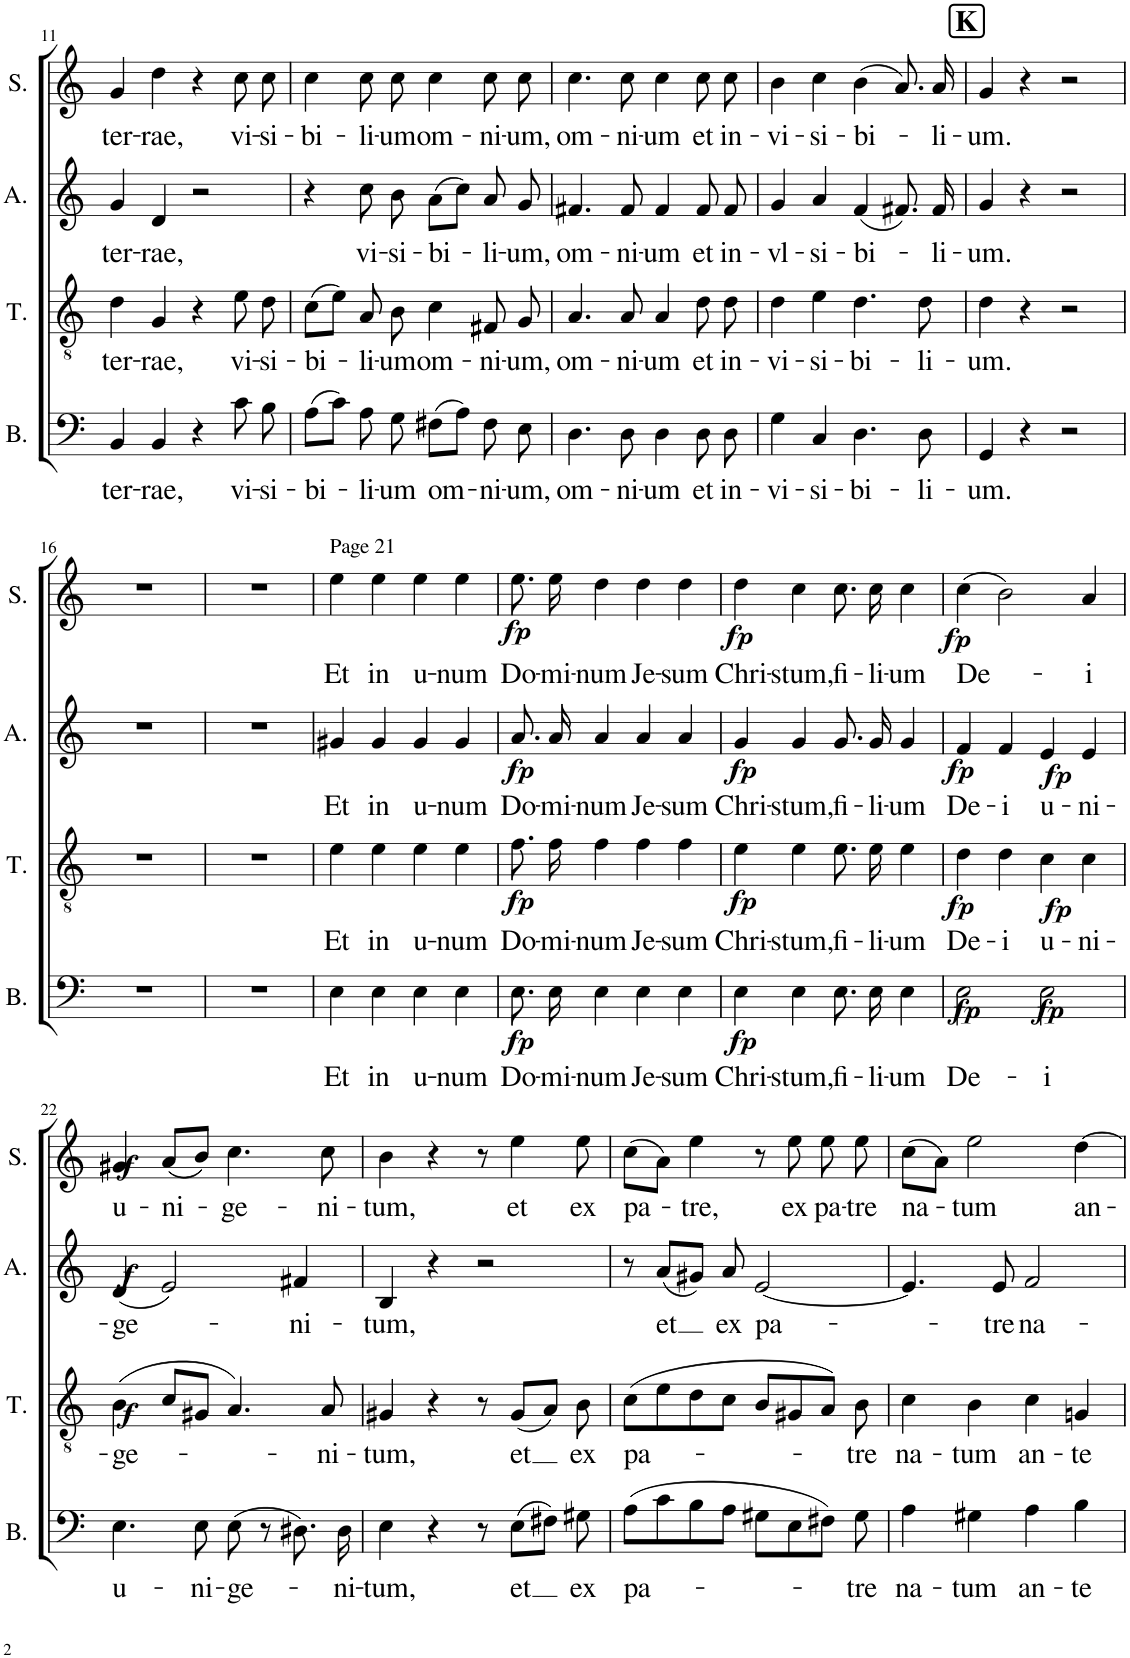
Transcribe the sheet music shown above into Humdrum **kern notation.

**kern	**text	**dynam	**kern	**text	**dynam	**kern	**text	**dynam	**kern	**text	**dynam
*part4	*part4	*part4	*part3	*part3	*part3	*part2	*part2	*part2	*part1	*part1	*part1
*staff4	*staff4	*staff4	*staff3	*staff3	*staff3	*staff2	*staff2	*staff2	*staff1	*staff1	*staff1
*I"Bass	*	*	*I"Tenor	*	*	*I"Alto	*	*	*I"Soprano	*	*
*I'B.	*	*	*I'T.	*	*	*I'A.	*	*	*I'S.	*	*
!!LO:PB:g=z
*clefF4	*	*	*clefGv2	*	*	*clefG2	*	*	*clefG2	*	*
*k[]	*	*	*k[]	*	*	*k[]	*	*	*k[]	*	*
*M4/4	*	*	*M4/4	*	*	*M4/4	*	*	*M4/4	*	*
*met(c)	*	*	*met(c)	*	*	*met(c)	*	*	*met(c)	*	*
=11	=11	=11	=11	=11	=11	=11	=11	=11	=11	=11	=11
!	!LO:LY:b	!	!	!LO:LY:b	!	!	!LO:LY:b	!	!	!LO:LY:b	!
4BB/	ter-	.	4d\	ter-	.	4g/	ter-	.	4g/	ter-	.
!	!LO:LY:b	!	!	!LO:LY:b	!	!	!LO:LY:b	!	!	!LO:LY:b	!
4BB/	-rae,	.	4G/	-rae,	.	4d/	-rae,	.	4dd\	-rae,	.
4r	.	.	4r	.	.	2r	.	.	4r	.	.
!	!LO:LY:b	!	!	!LO:LY:b	!	!	!	!	!	!LO:LY:b	!
8c\	vi-	.	8e\	vi-	.	.	.	.	8cc\	vi-	.
!	!LO:LY:b	!	!	!LO:LY:b	!	!	!	!	!	!LO:LY:b	!
8B\	-si-	.	8d\	-si-	.	.	.	.	8cc\	-si-	.
=12	=12	=12	=12	=12	=12	=12	=12	=12	=12	=12	=12
!	!LO:LY:b	!	!	!LO:LY:b	!	!	!	!	!	!LO:LY:b	!
(8A\L	-bi-	.	(8c\L	-bi-	.	4r	.	.	4cc\	-bi-	.
8c\J)	.	.	8e\J)	.	.	.	.	.	.	.	.
!	!LO:LY:b	!	!	!LO:LY:b	!	!	!LO:LY:b	!	!	!LO:LY:b	!
8A\	-li-	.	8A/	-li-	.	8cc\	vi-	.	8cc\	-li-	.
!	!LO:LY:b	!	!	!LO:LY:b	!	!	!LO:LY:b	!	!	!LO:LY:b	!
8G\	-um	.	8B\	-um	.	8b\	-si-	.	8cc\	-um	.
!	!LO:LY:b	!	!	!LO:LY:b	!	!	!LO:LY:b	!	!	!LO:LY:b	!
(8F#X\L	om-	.	4c\	om-	.	(8a\L	-bi-	.	4cc\	om-	.
8A\J)	.	.	.	.	.	8cc\J)	.	.	.	.	.
!	!LO:LY:b	!	!	!LO:LY:b	!	!	!LO:LY:b	!	!	!LO:LY:b	!
8F#\	-ni-	.	8F#X/	-ni-	.	8a/	-li-	.	8cc\	-ni-	.
!	!LO:LY:b	!	!	!LO:LY:b	!	!	!LO:LY:b	!	!	!LO:LY:b	!
8E\	-um,	.	8G/	-um,	.	8g/	-um,	.	8cc\	-um,	.
=13	=13	=13	=13	=13	=13	=13	=13	=13	=13	=13	=13
!	!LO:LY:b	!	!	!LO:LY:b	!	!	!LO:LY:b	!	!	!LO:LY:b	!
4.D\	om-	.	4.A/	om-	.	4.f#X/	om-	.	4.cc\	om-	.
!	!LO:LY:b	!	!	!LO:LY:b	!	!	!LO:LY:b	!	!	!LO:LY:b	!
8D\	-ni-	.	8A/	-ni-	.	8f#/	-ni-	.	8cc\	-ni-	.
!	!LO:LY:b	!	!	!LO:LY:b	!	!	!LO:LY:b	!	!	!LO:LY:b	!
4D\	-um	.	4A/	-um	.	4f#/	-um	.	4cc\	-um	.
!	!LO:LY:b	!	!	!LO:LY:b	!	!	!LO:LY:b	!	!	!LO:LY:b	!
8D\	et	.	8d\	et	.	8f#/	et	.	8cc\	et	.
!	!LO:LY:b	!	!	!LO:LY:b	!	!	!LO:LY:b	!	!	!LO:LY:b	!
8D\	in-	.	8d\	in-	.	8f#/	in-	.	8cc\	in-	.
=14	=14	=14	=14	=14	=14	=14	=14	=14	=14	=14	=14
!	!LO:LY:b	!	!	!LO:LY:b	!	!	!LO:LY:b	!	!	!LO:LY:b	!
4G\	-vi-	.	4d\	-vi-	.	4g/	-vl-	.	4b\	-vi-	.
!	!LO:LY:b	!	!	!LO:LY:b	!	!	!LO:LY:b	!	!	!LO:LY:b	!
4C/	-si-	.	4e\	-si-	.	4a/	-si-	.	4cc\	-si-	.
!	!LO:LY:b	!	!	!LO:LY:b	!	!	!LO:LY:b	!	!	!LO:LY:b	!
4.D\	-bi-	.	4.d\	-bi-	.	(4f/	-bi-	.	(4b\	-bi-	.
.	.	.	.	.	.	8.f#X/)	.	.	8.a/)	.	.
!	!LO:LY:b	!	!	!LO:LY:b	!	!	!	!	!	!	!
8D\	-li-	.	8d\	-li-	.	.	.	.	.	.	.
!	!	!	!	!	!	!	!LO:LY:b	!	!	!LO:LY:b	!
.	.	.	.	.	.	16f#/	-li-	.	16a/	-li-	.
!!LO:REH:place=s1:a:B:cj:fs=14:t=K
=15	=15	=15	=15	=15	=15	=15	=15	=15	=15	=15	=15
!	!LO:LY:b	!	!	!LO:LY:b	!	!	!LO:LY:b	!	!	!LO:LY:b	!
4GG/	-um.	.	4d\	-um.	.	4g/	-um.	.	4g/	-um.	.
4r	.	.	4r	.	.	4r	.	.	4r	.	.
2r	.	.	2r	.	.	2r	.	.	2r	.	.
!!LO:LB:g=z
=16	=16	=16	=16	=16	=16	=16	=16	=16	=16	=16	=16
1r	.	.	1r	.	.	1r	.	.	1r	.	.
=17	=17	=17	=17	=17	=17	=17	=17	=17	=17	=17	=17
1r	.	.	1r	.	.	1r	.	.	1r	.	.
=18	=18	=18	=18	=18	=18	=18	=18	=18	=18	=18	=18
!	!	!	!	!	!	!	!	!	!LO:TX:a:t=Page 21	!	!
!	!LO:LY:b	!	!	!LO:LY:b	!	!	!LO:LY:b	!	!	!LO:LY:b	!
4E\	Et	.	4e\	Et	.	4g#X/	Et	.	4ee\	Et	.
!	!LO:LY:b	!	!	!LO:LY:b	!	!	!LO:LY:b	!	!	!LO:LY:b	!
4E\	in	.	4e\	in	.	4g#/	in	.	4ee\	in	.
!	!LO:LY:b	!	!	!LO:LY:b	!	!	!LO:LY:b	!	!	!LO:LY:b	!
4E\	u-	.	4e\	u-	.	4g#/	u-	.	4ee\	u-	.
!	!LO:LY:b	!	!	!LO:LY:b	!	!	!LO:LY:b	!	!	!LO:LY:b	!
4E\	-num	.	4e\	-num	.	4g#/	-num	.	4ee\	-num	.
=19	=19	=19	=19	=19	=19	=19	=19	=19	=19	=19	=19
!	!LO:LY:b	!LO:DY:b	!	!LO:LY:b	!LO:DY:b	!	!LO:LY:b	!LO:DY:b	!	!LO:LY:b	!LO:DY:b
8.E\	Do-	fp	8.f\	Do-	fp	8.a/	Do-	fp	8.ee\	Do-	fp
!	!LO:LY:b	!	!	!LO:LY:b	!	!	!LO:LY:b	!	!	!LO:LY:b	!
16E\	-mi-	.	16f\	-mi-	.	16a/	-mi-	.	16ee\	-mi-	.
!	!LO:LY:b	!	!	!LO:LY:b	!	!	!LO:LY:b	!	!	!LO:LY:b	!
4E\	-num	.	4f\	-num	.	4a/	-num	.	4dd\	-num	.
!	!LO:LY:b	!	!	!LO:LY:b	!	!	!LO:LY:b	!	!	!LO:LY:b	!
4E\	Je-	.	4f\	Je-	.	4a/	Je-	.	4dd\	Je-	.
!	!LO:LY:b	!	!	!LO:LY:b	!	!	!LO:LY:b	!	!	!LO:LY:b	!
4E\	-sum	.	4f\	-sum	.	4a/	-sum	.	4dd\	-sum	.
=20	=20	=20	=20	=20	=20	=20	=20	=20	=20	=20	=20
!	!LO:LY:b	!LO:DY:b	!	!LO:LY:b	!LO:DY:b	!	!LO:LY:b	!LO:DY:b	!	!LO:LY:b	!LO:DY:b
4E\	Chri-	fp	4e\	Chri-	fp	4g/	Chri-	fp	4dd\	Chri-	fp
!	!LO:LY:b	!	!	!LO:LY:b	!	!	!LO:LY:b	!	!	!LO:LY:b	!
4E\	-stum,	.	4e\	-stum,	.	4g/	-stum,	.	4cc\	-stum,	.
!	!LO:LY:b	!	!	!LO:LY:b	!	!	!LO:LY:b	!	!	!LO:LY:b	!
8.E\	fi-	.	8.e\	fi-	.	8.g/	fi-	.	8.cc\	fi-	.
!	!LO:LY:b	!	!	!LO:LY:b	!	!	!LO:LY:b	!	!	!LO:LY:b	!
16E\	-li-	.	16e\	-li-	.	16g/	-li-	.	16cc\	-li-	.
!	!LO:LY:b	!	!	!LO:LY:b	!	!	!LO:LY:b	!	!	!LO:LY:b	!
4E\	-um	.	4e\	-um	.	4g/	-um	.	4cc\	-um	.
=21	=21	=21	=21	=21	=21	=21	=21	=21	=21	=21	=21
!	!LO:LY:b	!LO:DY:b	!	!LO:LY:b	!LO:DY:b	!	!LO:LY:b	!LO:DY:b	!	!LO:LY:b	!LO:DY:b
2E\	De-	fp	4d\	De-	fp	4f/	De-	fp	(4cc\	De-	fp
!	!	!	!	!LO:LY:b	!	!	!LO:LY:b	!	!	!	!
.	.	.	4d\	-i	.	4f/	-i	.	2b\)	.	.
!	!LO:LY:b	!LO:DY:b	!	!LO:LY:b	!LO:DY:b	!	!LO:LY:b	!LO:DY:b	!	!	!
2E\	-i	fp	4c\	u-	fp	4e/	u-	fp	.	.	.
!	!	!	!	!LO:LY:b	!	!	!LO:LY:b	!	!	!LO:LY:b	!
.	.	.	4c\	-ni-	.	4e/	-ni-	.	4a/	-i	.
!!LO:LB:g=z
=22	=22	=22	=22	=22	=22	=22	=22	=22	=22	=22	=22
!	!LO:LY:b	!	!	!LO:LY:b	!LO:DY:b	!	!LO:LY:b	!LO:DY:b	!	!LO:LY:b	!LO:DY:b
4.E\	u-	.	(4B\	-ge-	f	(4d/	-ge-	f	4g#X/	u-	f
!	!	!	!	!	!	!	!	!	!	!LO:LY:b	!
.	.	.	8c/L	.	.	2e/)	.	.	(8a/L	-ni-	.
!	!LO:LY:b	!	!	!	!	!	!	!	!	!	!
8E\	-ni-	.	8G#X/J	.	.	.	.	.	8b/J)	.	.
!	!LO:LY:b	!	!	!	!	!	!	!	!	!LO:LY:b	!
(8E\	-ge-	.	4.A/)	.	.	.	.	.	4.cc\	-ge-	.
8r	.	.	.	.	.	.	.	.	.	.	.
!	!	!	!	!	!	!	!LO:LY:b	!	!	!	!
8.D#X\)	.	.	.	.	.	4f#X/	-ni-	.	.	.	.
!	!	!	!	!LO:LY:b	!	!	!	!	!	!LO:LY:b	!
.	.	.	8A/	-ni-	.	.	.	.	8cc\	-ni-	.
!	!LO:LY:b	!	!	!	!	!	!	!	!	!	!
16D#\	-ni-	.	.	.	.	.	.	.	.	.	.
=23	=23	=23	=23	=23	=23	=23	=23	=23	=23	=23	=23
!	!LO:LY:b	!	!	!LO:LY:b	!	!	!LO:LY:b	!	!	!LO:LY:b	!
4E\	-tum,	.	4G#X/	-tum,	.	4B/	-tum,	.	4b\	-tum,	.
4r	.	.	4r	.	.	4r	.	.	4r	.	.
8r	.	.	8r	.	.	2r	.	.	8r	.	.
!	!LO:LY:b	!	!	!LO:LY:b	!	!	!	!	!	!LO:LY:b	!
(8E\L	et	.	(8G#/L	et	.	.	.	.	4ee\	et	.
8F#X\J)	.	.	8A/J)	.	.	.	.	.	.	.	.
!	!LO:LY:b	!	!	!LO:LY:b	!	!	!	!	!	!LO:LY:b	!
8G#X\	ex	.	8B\	ex	.	.	.	.	8ee\	ex	.
=24	=24	=24	=24	=24	=24	=24	=24	=24	=24	=24	=24
!	!LO:LY:b	!	!	!LO:LY:b	!	!	!	!	!	!LO:LY:b	!
(8A\L	pa-	.	(8c\L	pa-	.	8r	.	.	(8cc\L	pa-	.
!	!	!	!	!	!	!	!LO:LY:b	!	!	!	!
8c\	.	.	8e\	.	.	(8a/L	et	.	8a\J)	.	.
!	!	!	!	!	!	!	!	!	!	!LO:LY:b	!
8B\	.	.	8d\	.	.	8g#X/J)	.	.	4ee\	-tre,	.
!	!	!	!	!	!	!	!LO:LY:b	!	!	!	!
8A\J	.	.	8c\J	.	.	8a/	ex	.	.	.	.
!	!	!	!	!	!	!	!LO:LY:b	!	!	!	!
8G#X\L	.	.	8B/L	.	.	[2e/	pa-	.	8r	.	.
!	!	!	!	!	!	!	!	!	!	!LO:LY:b	!
8E\	.	.	8G#X/	.	.	.	.	.	8ee\	ex	.
!	!	!	!	!	!	!	!	!	!	!LO:LY:b	!
8F#X\J)	.	.	8A/J)	.	.	.	.	.	8ee\	pa-	.
!	!LO:LY:b	!	!	!LO:LY:b	!	!	!	!	!	!LO:LY:b	!
8G#\	-tre	.	8B\	-tre	.	.	.	.	8ee\	-tre	.
=25	=25	=25	=25	=25	=25	=25	=25	=25	=25	=25	=25
!	!LO:LY:b	!	!	!LO:LY:b	!	!	!	!	!	!LO:LY:b	!
4A\	na-	.	4c\	na-	.	4.e/]	.	.	(8cc\L	na-	.
.	.	.	.	.	.	.	.	.	8a\J)	.	.
!	!LO:LY:b	!	!	!LO:LY:b	!	!	!	!	!	!LO:LY:b	!
4G#X\	-tum	.	4B\	-tum	.	.	.	.	2ee\	-tum	.
!	!	!	!	!	!	!	!LO:LY:b	!	!	!	!
.	.	.	.	.	.	8e/	-tre	.	.	.	.
!	!LO:LY:b	!	!	!LO:LY:b	!	!	!LO:LY:b	!	!	!	!
4A\	an-	.	4c\	an-	.	2f/	na-	.	.	.	.
!	!LO:LY:b	!	!	!LO:LY:b	!	!	!	!	!	!LO:LY:b	!
4B\	-te	.	4Gn/	-te	.	.	.	.	[4dd\	an-	.
=	=	=	=	=	=	=	=	=	=	=	=
*-	*-	*-	*-	*-	*-	*-	*-	*-	*-	*-	*-
